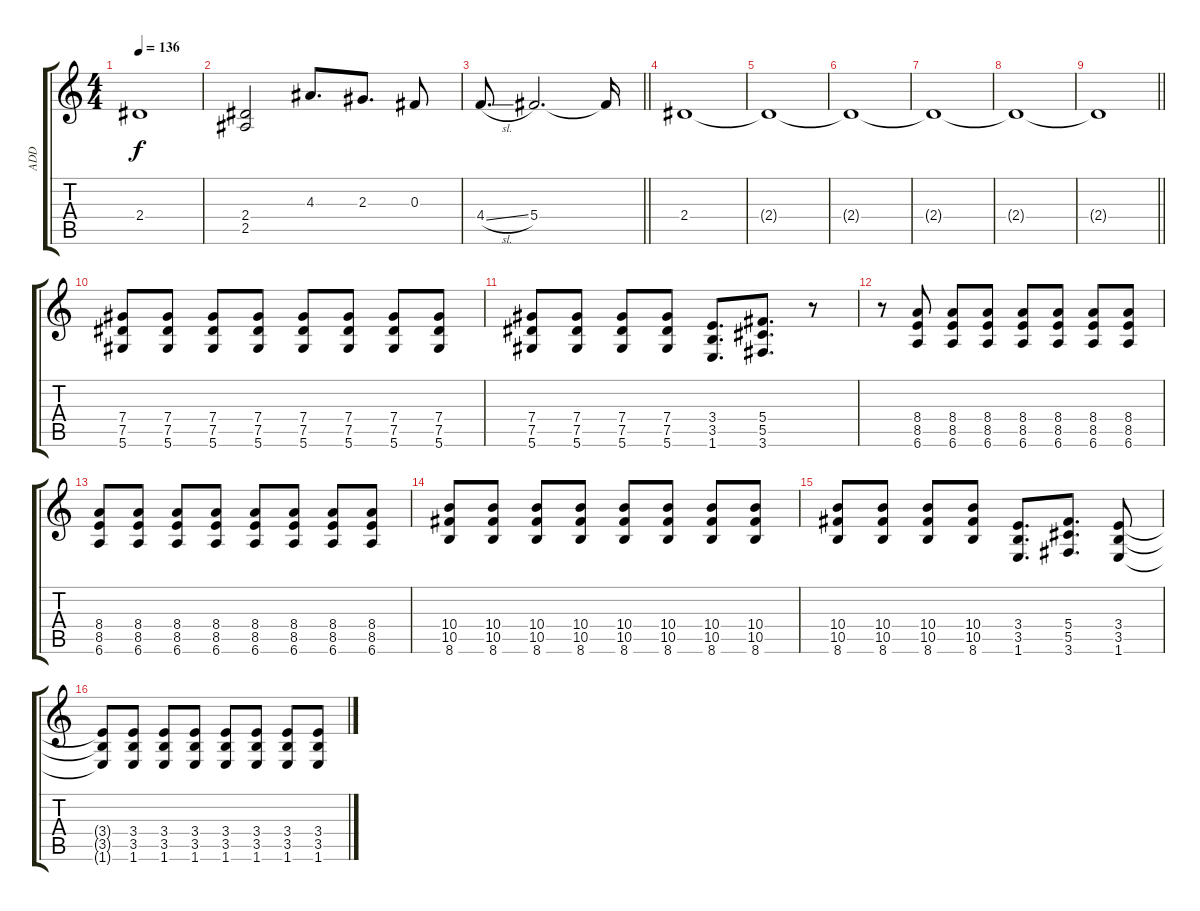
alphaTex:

\track ("ADD" "ADD") {instrument overdrivenguitar}
\staff {score tabs}
\tuning (Eb4 Bb3 Gb3 Db3 Ab2 Eb2) {hide}
\ts (4 4)
\tempo 136
\clef g2
\ks c
2.4.1{dy f} |
(2.4 2.5).2 4.3.8{d} 2.3.8{d} 0.3.8 |
\barLineRight lightlight
4.4{sl}.8{d} 5.4.2{d} 5.4{t}.16 |
\section ("" "")
2.4.1 |
2.4{t}.1 |
2.4{t}.1 |
2.4{t}.1 |
2.4{t}.1 |
\barLineRight lightlight
2.4{t}.1 |
\section ("" "")
(7.4 7.5 5.6).8 (7.4 7.5 5.6).8 (7.4 7.5 5.6).8 (7.4 7.5 5.6).8 (7.4 7.5 5.6).8 (7.4 7.5 5.6).8 (7.4 7.5 5.6).8 (7.4 7.5 5.6).8 |
(7.4 7.5 5.6).8 (7.4 7.5 5.6).8 (7.4 7.5 5.6).8 (7.4 7.5 5.6).8 (3.4 3.5 1.6).8{d} (5.4 5.5 3.6).8{d} r.8 |
r.8 (8.4 8.5 6.6).8 (8.4 8.5 6.6).8 (8.4 8.5 6.6).8 (8.4 8.5 6.6).8 (8.4 8.5 6.6).8 (8.4 8.5 6.6).8 (8.4 8.5 6.6).8 |
(8.4 8.5 6.6).8 (8.4 8.5 6.6).8 (8.4 8.5 6.6).8 (8.4 8.5 6.6).8 (8.4 8.5 6.6).8 (8.4 8.5 6.6).8 (8.4 8.5 6.6).8 (8.4 8.5 6.6).8 |
(10.4 10.5 8.6).8 (10.4 10.5 8.6).8 (10.4 10.5 8.6).8 (10.4 10.5 8.6).8 (10.4 10.5 8.6).8 (10.4 10.5 8.6).8 (10.4 10.5 8.6).8 (10.4 10.5 8.6).8 |
(10.4 10.5 8.6).8 (10.4 10.5 8.6).8 (10.4 10.5 8.6).8 (10.4 10.5 8.6).8 (3.4 3.5 1.6).8{d} (5.4 5.5 3.6).8{d} (3.4 3.5 1.6).8 |
(3.4{t} 3.5{t} 1.6{t}).8 (3.4 3.5 1.6).8 (3.4 3.5 1.6).8 (3.4 3.5 1.6).8 (3.4 3.5 1.6).8 (3.4 3.5 1.6).8 (3.4 3.5 1.6).8 (3.4 3.5 1.6).8
